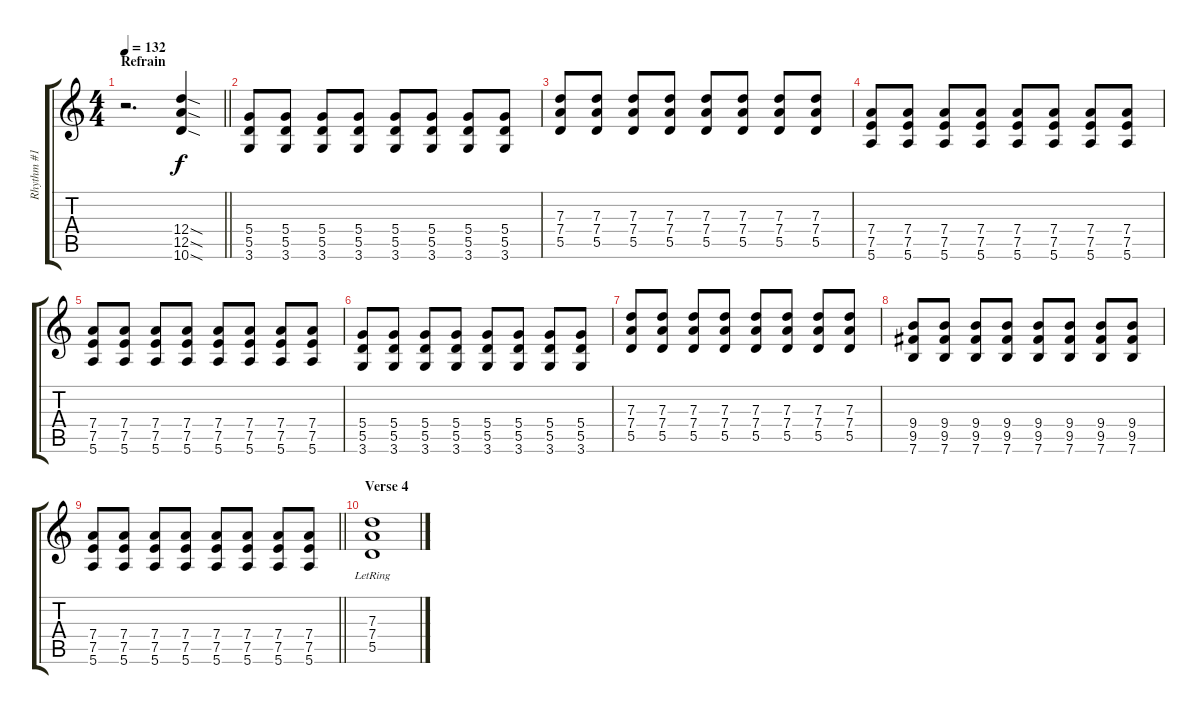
\track ("Rhythm #1" "Rhythm #1") {instrument overdrivenguitar}
\staff {score tabs}
\tuning (E4 B3 G3 D3 A2 E2) {hide}
\ts (4 4)
\section ("" "Refrain")
\tempo 132
\clef g2
\barLineRight lightlight
\ks c
r.2{d dy f} (12.4{sod} 12.5{sod} 10.6{sod}).4 |
(5.4 5.5 3.6).8 (5.4 5.5 3.6).8 (5.4 5.5 3.6).8 (5.4 5.5 3.6).8 (5.4 5.5 3.6).8 (5.4 5.5 3.6).8 (5.4 5.5 3.6).8 (5.4 5.5 3.6).8 |
(7.3 7.4 5.5).8 (7.3 7.4 5.5).8 (7.3 7.4 5.5).8 (7.3 7.4 5.5).8 (7.3 7.4 5.5).8 (7.3 7.4 5.5).8 (7.3 7.4 5.5).8 (7.3 7.4 5.5).8 |
(7.4 7.5 5.6).8 (7.4 7.5 5.6).8 (7.4 7.5 5.6).8 (7.4 7.5 5.6).8 (7.4 7.5 5.6).8 (7.4 7.5 5.6).8 (7.4 7.5 5.6).8 (7.4 7.5 5.6).8 |
(7.4 7.5 5.6).8 (7.4 7.5 5.6).8 (7.4 7.5 5.6).8 (7.4 7.5 5.6).8 (7.4 7.5 5.6).8 (7.4 7.5 5.6).8 (7.4 7.5 5.6).8 (7.4 7.5 5.6).8 |
(5.4 5.5 3.6).8 (5.4 5.5 3.6).8 (5.4 5.5 3.6).8 (5.4 5.5 3.6).8 (5.4 5.5 3.6).8 (5.4 5.5 3.6).8 (5.4 5.5 3.6).8 (5.4 5.5 3.6).8 |
(7.3 7.4 5.5).8 (7.3 7.4 5.5).8 (7.3 7.4 5.5).8 (7.3 7.4 5.5).8 (7.3 7.4 5.5).8 (7.3 7.4 5.5).8 (7.3 7.4 5.5).8 (7.3 7.4 5.5).8 |
(9.4 9.5 7.6).8 (9.4 9.5 7.6).8 (9.4 9.5 7.6).8 (9.4 9.5 7.6).8 (9.4 9.5 7.6).8 (9.4 9.5 7.6).8 (9.4 9.5 7.6).8 (9.4 9.5 7.6).8 |
\barLineRight lightlight
(7.4 7.5 5.6).8 (7.4 7.5 5.6).8 (7.4 7.5 5.6).8 (7.4 7.5 5.6).8 (7.4 7.5 5.6).8 (7.4 7.5 5.6).8 (7.4 7.5 5.6).8 (7.4 7.5 5.6).8 |
\section ("" "Verse 4")
(7.3{lr} 7.4 5.5).1
